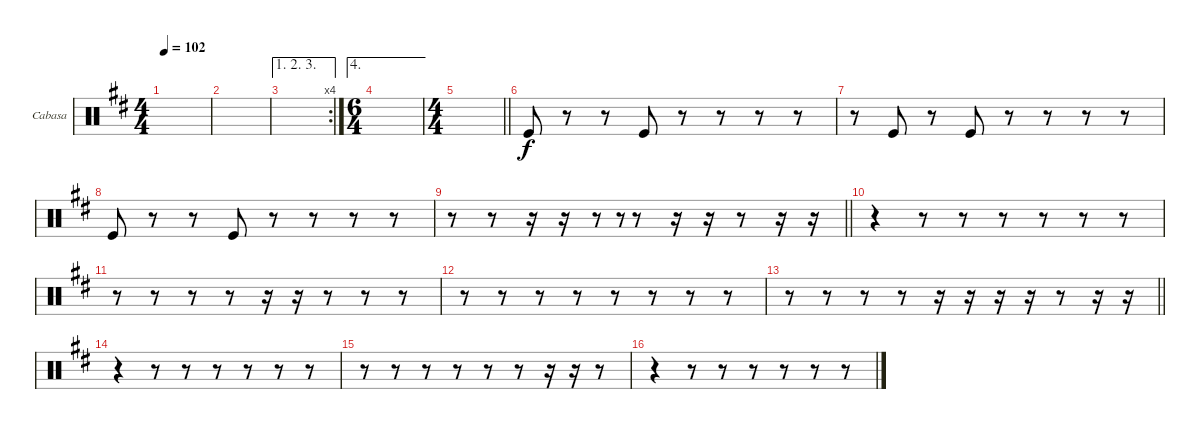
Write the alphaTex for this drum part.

\bracketExtendMode groupsimilarinstruments
\firstSystemTrackNameOrientation horizontal
\otherSystemsTrackNameOrientation horizontal
\track ("Cabasa" "Cabasa") {instrument percussion}
\staff {score}
\articulation defaults
\ts (4 4)
\tempo 102
\clef neutral
\scale
0.311111
\ks d
|
\scale
0.311111 |
\ae (1 2 3)
\rc 4
\scale
0.205298 |
\ae 4
\ts (6 4)
\scale
0.397351 |
\ts (4 4)
\scale
0.397351
\barLineRight lightlight
|
\scale
0.333333 "Kick (hit)".8 r.8 r.8 "Kick (hit)".8 r.8 r.8 r.8 r.8 |
\scale
0.333333 r.8 "Kick (hit)".8 r.8 "Kick (hit)".8 r.8 r.8 r.8 r.8 |
\scale
0.333333 "Kick (hit)".8 r.8 r.8 "Kick (hit)".8 r.8 r.8 r.8 r.8 |
\scale
0.333333
\barLineRight lightlight
r.8 r.8 r.16 r.16 r.8 r.8{gr} r.8 r.16 r.16 r.8 r.16 r.16 |
\scale
0.333333 r.4 r.8 r.8 r.8 r.8 r.8 r.8 |
\scale
0.333333 r.8 r.8 r.8 r.8 r.16 r.16 r.8 r.8 r.8 |
\scale
0.333333 r.8 r.8 r.8 r.8 r.8 r.8 r.8 r.8 |
\scale
0.333333
\barLineRight lightlight
r.8 r.8 r.8 r.8 r.16 r.16 r.16 r.16 r.8 r.16 r.16 |
\scale
0.333333 r.4 r.8 r.8 r.8 r.8 r.8 r.8 |
\scale
0.333333 r.8 r.8 r.8 r.8 r.8 r.8 r.16 r.16 r.8 |
\scale
0.333333 r.4 r.8 r.8 r.8 r.8 r.8 r.8
